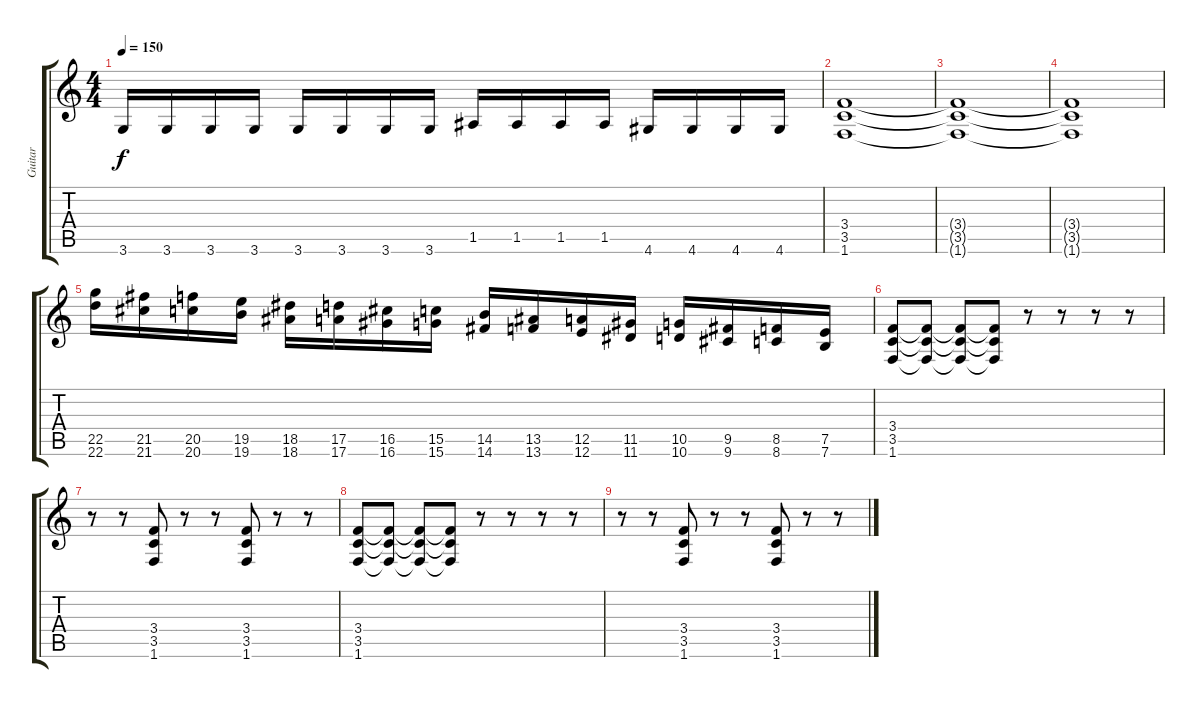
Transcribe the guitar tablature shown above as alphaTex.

\track ("Guitar" "Guitar") {instrument distortionguitar}
\staff {score tabs}
\tuning (E4 B3 G3 D3 A2 E2) {hide}
\ts (4 4)
\tempo 150
\clef g2
\ks c
3.6.16{dy f} 3.6.16 3.6.16 3.6.16 3.6.16 3.6.16 3.6.16 3.6.16 1.5.16 1.5.16 1.5.16 1.5.16 4.6.16 4.6.16 4.6.16 4.6.16 |
(3.4 3.5 1.6).1 |
(3.4{t} 3.5{t} 1.6{t}).1 |
(3.4{t} 3.5{t} 1.6{t}).1 |
(22.5 22.6).16{instrument guitarfretnoise} (21.5 21.6).16 (20.5 20.6).16 (19.5 19.6).16 (18.5 18.6).16 (17.5 17.6).16 (16.5 16.6).16 (15.5 15.6).16 (14.5 14.6).16 (13.5 13.6).16 (12.5 12.6).16 (11.5 11.6).16 (10.5 10.6).16 (9.5 9.6).16 (8.5 8.6).16 (7.5 7.6).16 |
(3.4 3.5 1.6).8{instrument distortionguitar} (3.4{t} 3.5{t} 1.6{t}).8 (3.4{t} 3.5{t} 1.6{t}).8 (3.4{t} 3.5{t} 1.6{t}).8 r.8 r.8 r.8 r.8 |
r.8 r.8 (3.4 3.5 1.6).8 r.8 r.8 (3.4 3.5 1.6).8 r.8 r.8 |
(3.4 3.5 1.6).8{instrument distortionguitar} (3.4{t} 3.5{t} 1.6{t}).8 (3.4{t} 3.5{t} 1.6{t}).8 (3.4{t} 3.5{t} 1.6{t}).8 r.8 r.8 r.8 r.8 |
r.8 r.8 (3.4 3.5 1.6).8 r.8 r.8 (3.4 3.5 1.6).8 r.8 r.8
